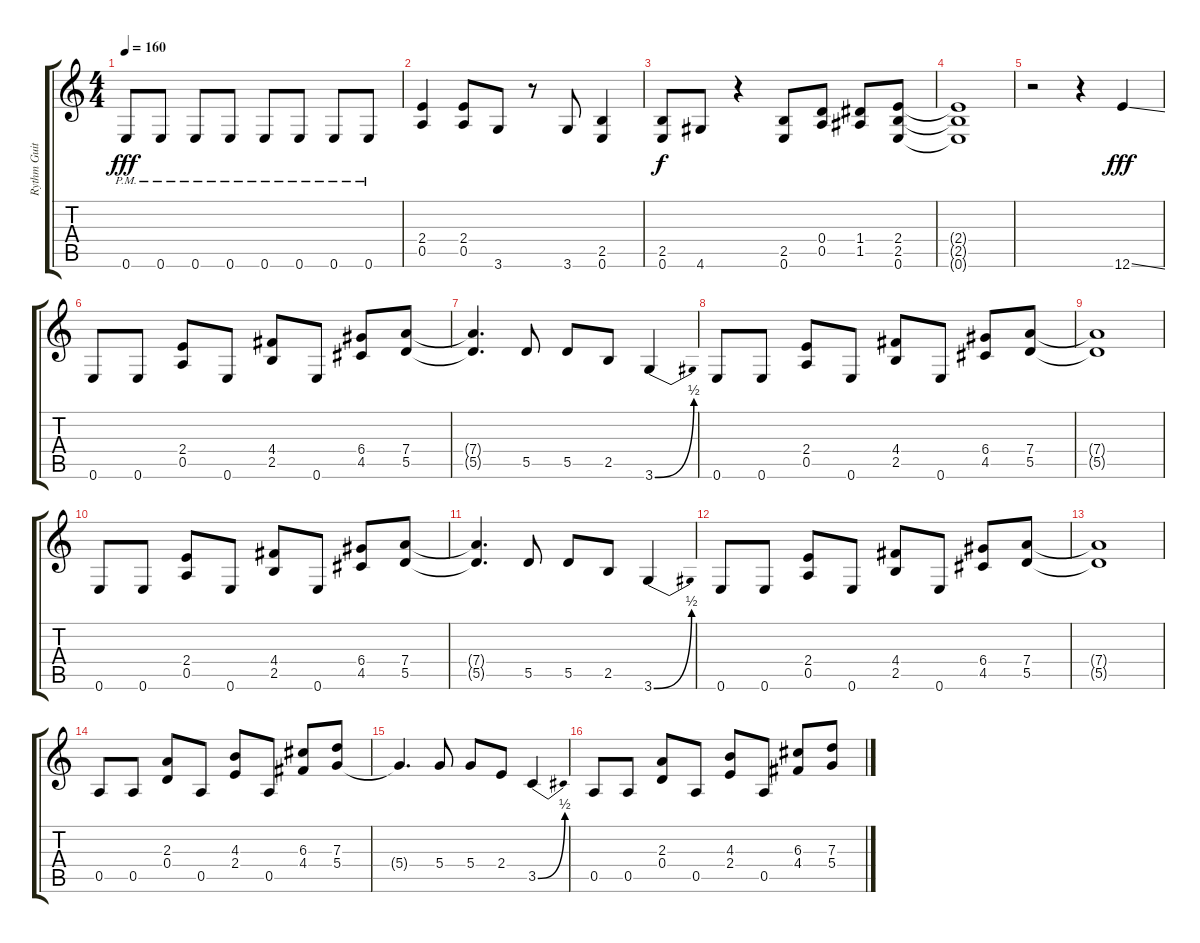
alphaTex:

\track ("Rythm Guitar 1" "Rythm Guit") {instrument overdrivenguitar}
\staff {score tabs}
\tuning (E4 B3 G3 D3 A2 E2) {hide}
\ts (4 4)
\tempo 160
\clef g2
\ks c
0.6{pm}.8{dy fff} 0.6{pm}.8 0.6{pm}.8 0.6{pm}.8 0.6{pm}.8 0.6{pm}.8 0.6{pm}.8 0.6{pm}.8 |
(2.4 0.5).4 (2.4 0.5).8 3.6.8 r.8 3.6.8 (2.5 0.6).4 |
(2.5 0.6).8{dy f} 4.6.8 r.4 (2.5 0.6).8 (0.4 0.5).8 (1.4 1.5).8 (2.4 2.5 0.6).8 |
(2.4{t} 2.5{t} 0.6{t}).1 |
r.2 r.4 12.6{ss}.4{dy fff} |
0.6.8 0.6.8 (2.4 0.5).8 0.6.8 (4.4 2.5).8 0.6.8 (6.4 4.5).8 (7.4 5.5).8 |
(7.4{t} 5.5{t}).4{d} 5.5.8 5.5.8 2.5.8 3.6{be (bend 0 0 60 2)}.4 |
0.6.8 0.6.8 (2.4 0.5).8 0.6.8 (4.4 2.5).8 0.6.8 (6.4 4.5).8 (7.4 5.5).8 |
(7.4{t} 5.5{t}).1 |
0.6.8 0.6.8 (2.4 0.5).8 0.6.8 (4.4 2.5).8 0.6.8 (6.4 4.5).8 (7.4 5.5).8 |
(7.4{t} 5.5{t}).4{d} 5.5.8 5.5.8 2.5.8 3.6{be (bend 0 0 60 2)}.4 |
0.6.8 0.6.8 (2.4 0.5).8 0.6.8 (4.4 2.5).8 0.6.8 (6.4 4.5).8 (7.4 5.5).8 |
(7.4{t} 5.5{t}).1 |
0.5.8 0.5.8 (2.3 0.4).8 0.5.8 (4.3 2.4).8 0.5.8 (6.3 4.4).8 (7.3 5.4).8 |
5.4{t}.4{d} 5.4.8 5.4.8 2.4.8 3.5{be (bend 0 0 60 2)}.4 |
0.5.8 0.5.8 (2.3 0.4).8 0.5.8 (4.3 2.4).8 0.5.8 (6.3 4.4).8 (7.3 5.4).8
